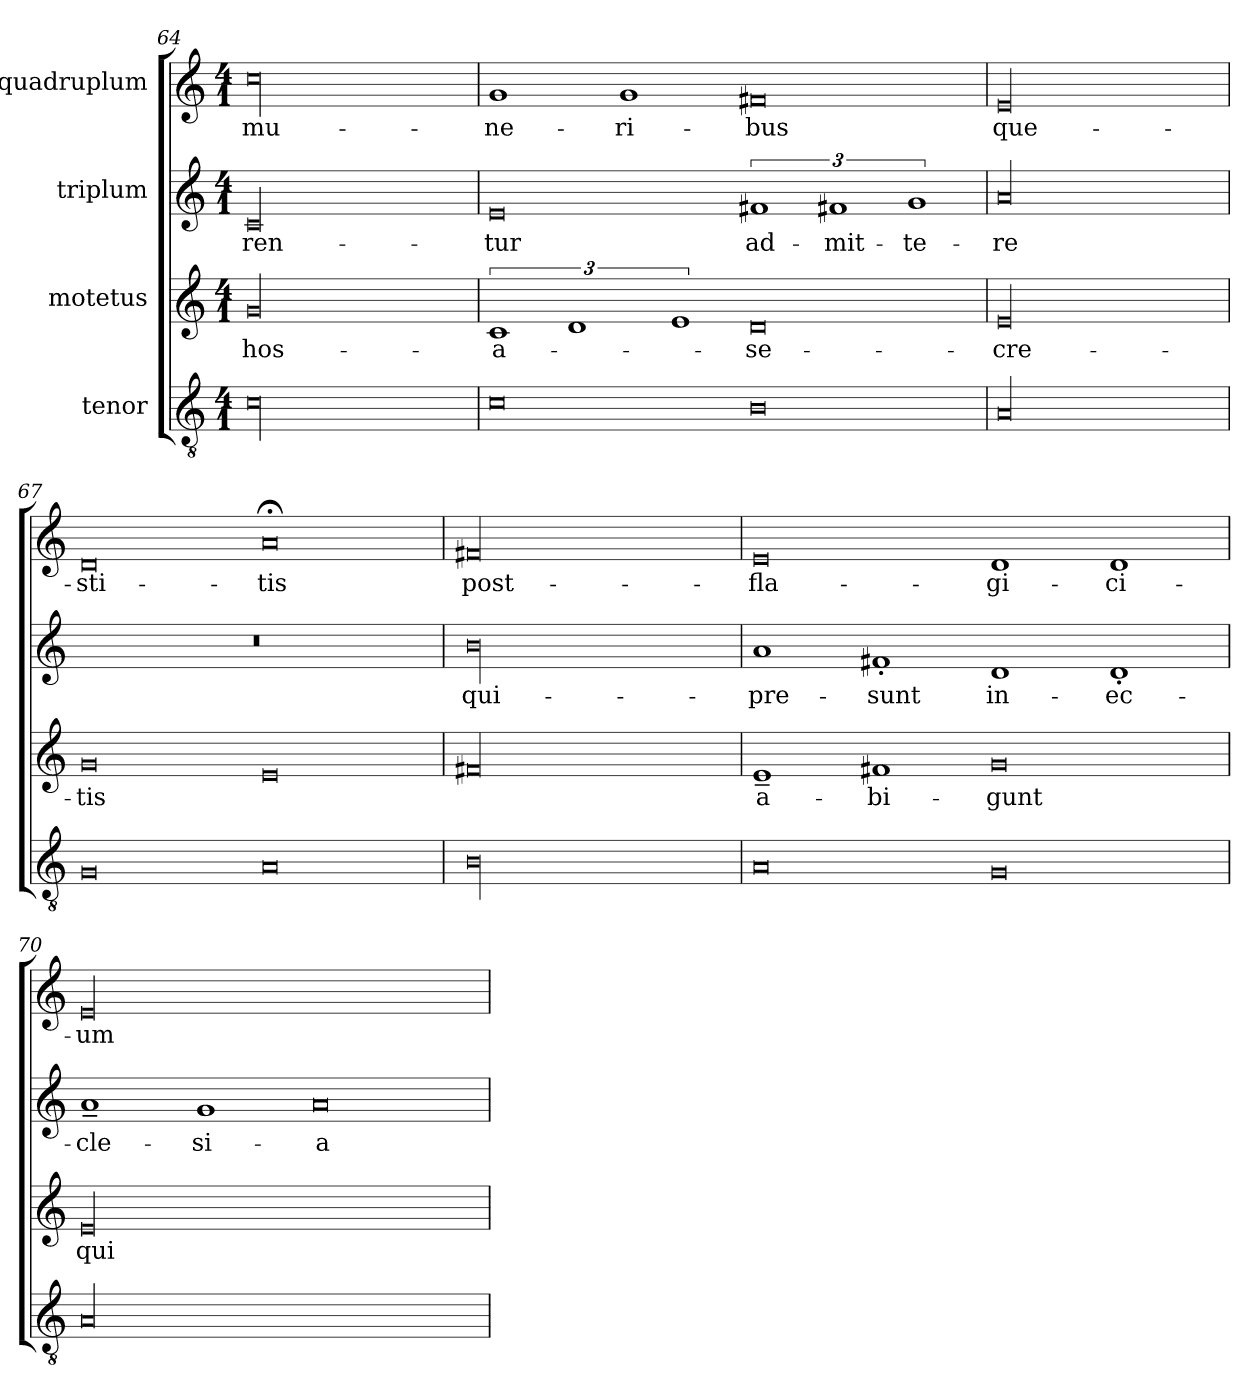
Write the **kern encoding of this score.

**kern	**kern	**text	**kern	**text	**kern	**text
*part4	*part3	*part3	*part2	*part2	*part1	*part1
*staff4	*staff3	*staff3	*staff2	*staff2	*staff1	*staff1
*I"tenor	*I"motetus	*	*I"triplum	*	*I"quadruplum	*
*clefGv2	*clefG2	*	*clefG2	*	*clefG2	*
*k[]	*k[]	*	*k[]	*	*k[]	*
*C:	*C:	*	*C:	*	*C:	*
*M4/1	*M4/1	*	*M4/1	*	*M4/1	*
=64	=64	=64	=64	=64	=64	=64
00c\	00g/	hos-	00c/	-ren-	00cc\	mu-
=65	=65	=65	=65	=65	=65	=65
0c\	3%2c/	a-	0e/	-tur	1g/	-ne-
.	3%2d/	.	.	.	.	.
.	.	.	.	.	1g/	-ri-
.	3%2e/	.	.	.	.	.
0B\	0d/	se-	3%2f#X/	ad-	0f#X/	-bus
.	.	.	3%2f#X/	-mit-	.	.
.	.	.	3%2g/	-te-	.	.
=66	=66	=66	=66	=66	=66	=66
00A/	00e/	-cre-	00a/	-re	00e/	que-
=67	=67	=67	=67	=67	=67	=67
0G/	0g/	-tis	00r	.	0d/	-sti-
0A/	0e/	.	.	.	0a;</	-tis
=68	=68	=68	=68	=68	=68	=68
00B\	00f#X/	.	00b\	qui-	00f#X/	post-
=69	=69	=69	=69	=69	=69	=69
0A/	1e~/	a-	1a/	pre-	0e/	fla-
.	1f#X/	-bi-	1f#X'/	-sunt	.	.
0G/	0g/	-gunt	1d/	in-	1d/	-gi-
.	.	.	1d'/	ec-	1d/	-ci-
=70	=70	=70	=70	=70	=70	=70
00A/	00e/	qui-	1a~/	-cle-	00e/	-um
.	.	.	1g/	-si-	.	.
.	.	.	0a/	-a	.	.
=	=	=	=	=	=	=
*-	*-	*-	*-	*-	*-	*-
